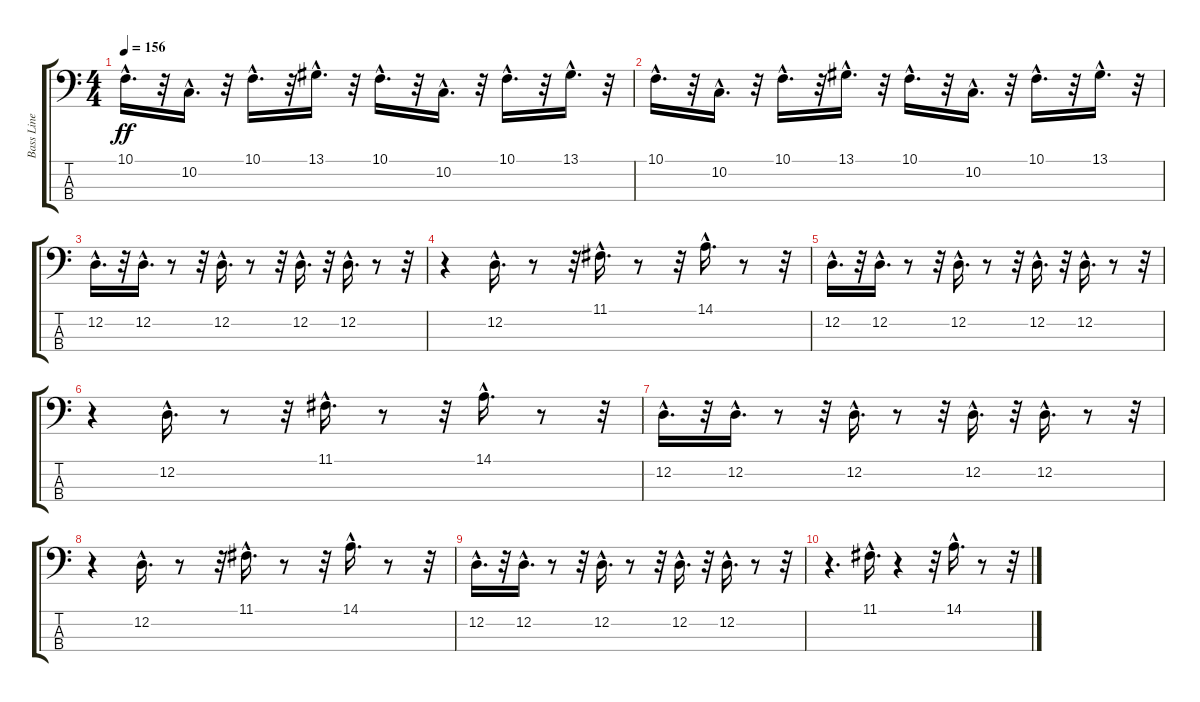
\track ("Bass Line" "Bass Line") {instrument choiraahs}
\staff {score tabs}
\tuning (G2 D2 A1 E1) {hide}
\ts (4 4)
\tempo 156
\clef f4
\ks c
10.1{hac}.16{d dy ff} r.32 10.2{hac}.16{d} r.32 10.1{hac}.16{d} r.32 13.1{hac}.16{d} r.32 10.1{hac}.16{d} r.32 10.2{hac}.16{d} r.32 10.1{hac}.16{d} r.32 13.1{hac}.16{d} r.32 |
10.1{hac}.16{d} r.32 10.2{hac}.16{d} r.32 10.1{hac}.16{d} r.32 13.1{hac}.16{d} r.32 10.1{hac}.16{d} r.32 10.2{hac}.16{d} r.32 10.1{hac}.16{d} r.32 13.1{hac}.16{d} r.32 |
12.2{hac}.16{d} r.32 12.2{hac}.16{d} r.8 r.32 12.2{hac}.16{d} r.8 r.32 12.2{hac}.16{d} r.32 12.2{hac}.16{d} r.8 r.32 |
r.4 12.2{hac}.16{d} r.8 r.32 11.1{hac}.16{d} r.8 r.32 14.1{hac}.16{d} r.8 r.32 |
12.2{hac}.16{d} r.32 12.2{hac}.16{d} r.8 r.32 12.2{hac}.16{d} r.8 r.32 12.2{hac}.16{d} r.32 12.2{hac}.16{d} r.8 r.32 |
r.4 12.2{hac}.16{d} r.8 r.32 11.1{hac}.16{d} r.8 r.32 14.1{hac}.16{d} r.8 r.32 |
12.2{hac}.16{d} r.32 12.2{hac}.16{d} r.8 r.32 12.2{hac}.16{d} r.8 r.32 12.2{hac}.16{d} r.32 12.2{hac}.16{d} r.8 r.32 |
r.4 12.2{hac}.16{d} r.8 r.32 11.1{hac}.16{d} r.8 r.32 14.1{hac}.16{d} r.8 r.32 |
12.2{hac}.16{d} r.32 12.2{hac}.16{d} r.8 r.32 12.2{hac}.16{d} r.8 r.32 12.2{hac}.16{d} r.32 12.2{hac}.16{d} r.8 r.32 |
r.4{d} 11.1{hac}.16{d} r.4 r.32 14.1{hac}.16{d} r.8 r.32
